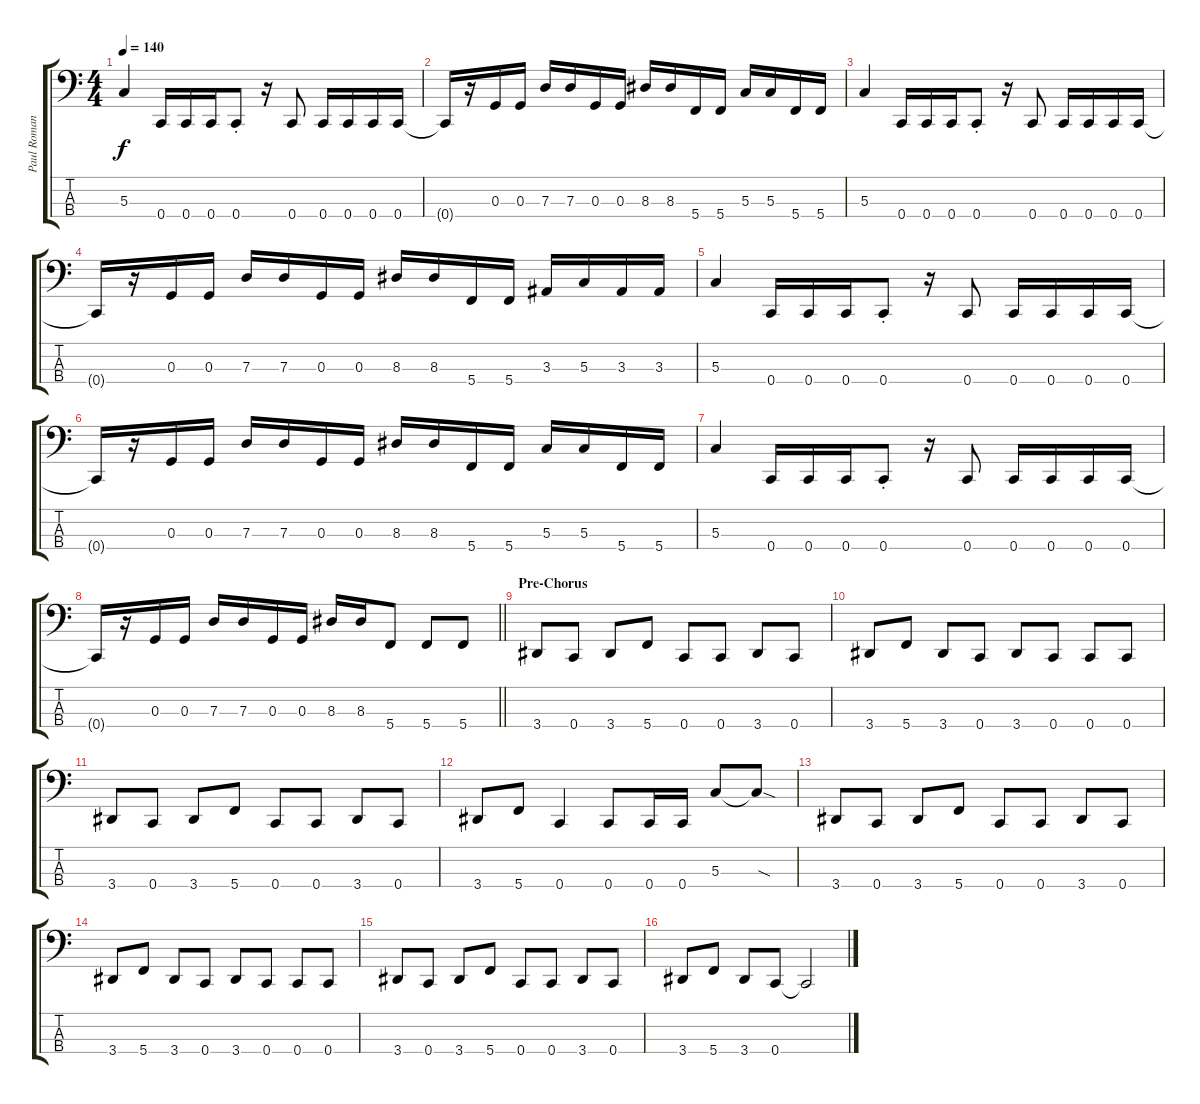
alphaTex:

\track ("Paul Romanko" "Paul Roman") {instrument electricbasspick}
\staff {score tabs}
\tuning (F2 C2 G1 C1) {hide}
\ts (4 4)
\tempo 140
\clef f4
\ks c
5.3.4{dy f} 0.4.16 0.4.16 0.4.16 0.4{st}.8 r.16 0.4.8 0.4.16 0.4.16 0.4.16 0.4.16 |
0.4{t}.16 r.16 0.3.16 0.3.16 7.3.16 7.3.16 0.3.16 0.3.16 8.3.16 8.3.16 5.4.16 5.4.16 5.3.16 5.3.16 5.4.16 5.4.16 |
5.3.4 0.4.16 0.4.16 0.4.16 0.4{st}.8 r.16 0.4.8 0.4.16 0.4.16 0.4.16 0.4.16 |
0.4{t}.16 r.16 0.3.16 0.3.16 7.3.16 7.3.16 0.3.16 0.3.16 8.3.16 8.3.16 5.4.16 5.4.16 3.3.16 5.3.16 3.3.16 3.3.16 |
5.3.4 0.4.16 0.4.16 0.4.16 0.4{st}.8 r.16 0.4.8 0.4.16 0.4.16 0.4.16 0.4.16 |
0.4{t}.16 r.16 0.3.16 0.3.16 7.3.16 7.3.16 0.3.16 0.3.16 8.3.16 8.3.16 5.4.16 5.4.16 5.3.16 5.3.16 5.4.16 5.4.16 |
5.3.4 0.4.16 0.4.16 0.4.16 0.4{st}.8 r.16 0.4.8 0.4.16 0.4.16 0.4.16 0.4.16 |
\barLineRight lightlight
0.4{t}.16 r.16 0.3.16 0.3.16 7.3.16 7.3.16 0.3.16 0.3.16 8.3.16 8.3.16 5.4.8 5.4.8 5.4.8 |
\section ("" "Pre-Chorus")
3.4.8 0.4.8 3.4.8 5.4.8 0.4.8 0.4.8 3.4.8 0.4.8 |
3.4.8 5.4.8 3.4.8 0.4.8 3.4.8 0.4.8 0.4.8 0.4.8 |
3.4.8 0.4.8 3.4.8 5.4.8 0.4.8 0.4.8 3.4.8 0.4.8 |
3.4.8 5.4.8 0.4.4 0.4.8 0.4.16 0.4.16 5.3.8 5.3{sod t}.8 |
3.4.8 0.4.8 3.4.8 5.4.8 0.4.8 0.4.8 3.4.8 0.4.8 |
3.4.8 5.4.8 3.4.8 0.4.8 3.4.8 0.4.8 0.4.8 0.4.8 |
3.4.8 0.4.8 3.4.8 5.4.8 0.4.8 0.4.8 3.4.8 0.4.8 |
3.4.8 5.4.8 3.4.8 0.4.8 0.4{t}.2
